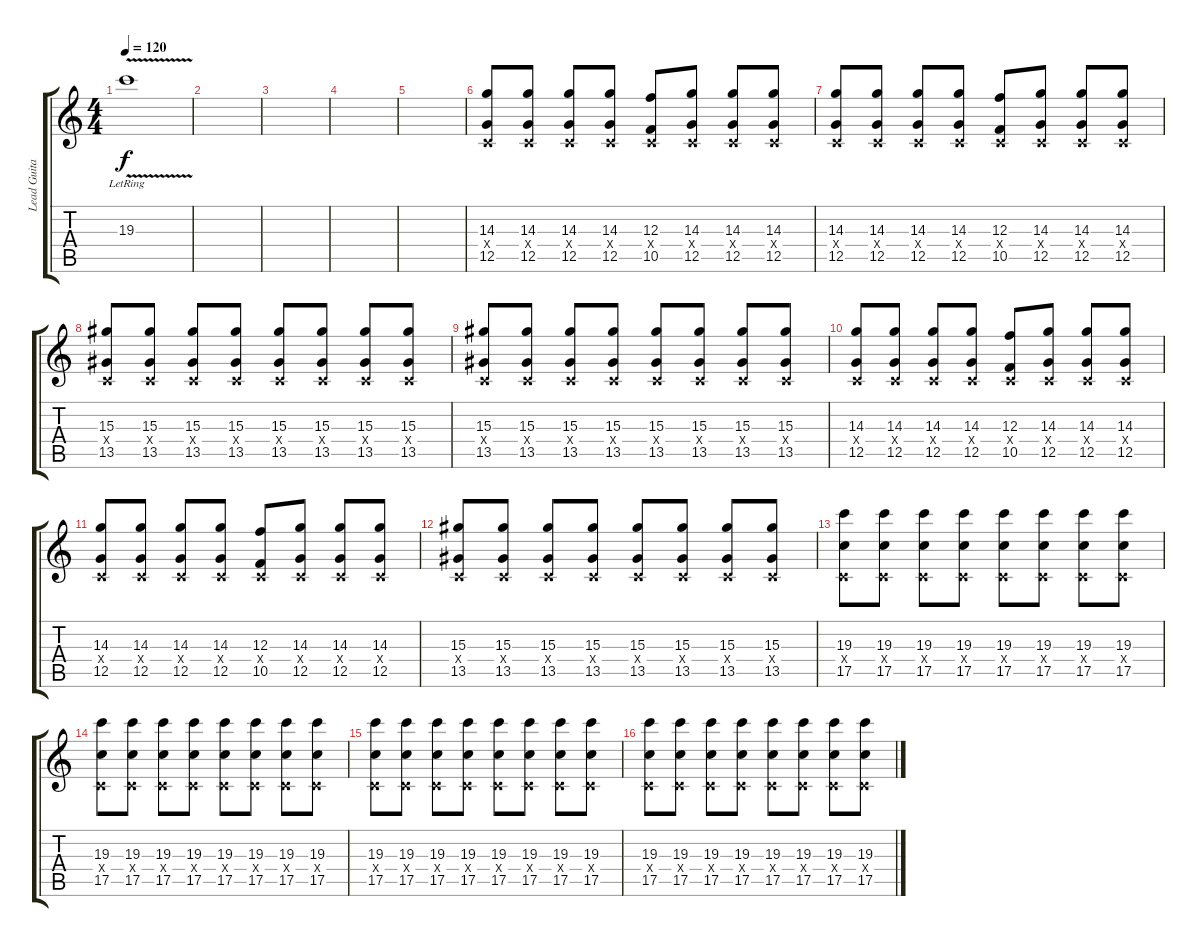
\track ("Lead Guitar" "Lead Guita") {instrument distortionguitar}
\staff {score tabs}
\tuning (D4 A3 F3 C3 G2 C2) {hide}
\ts (4 4)
\tempo 120
\clef g2
\ks c
19.3{v lr}.1{dy f} |
|
|
|
|
(14.3 0.4{x} 12.5).8 (14.3 0.4{x} 12.5).8 (14.3 0.4{x} 12.5).8 (14.3 0.4{x} 12.5).8 (12.3 0.4{x} 10.5).8 (14.3 0.4{x} 12.5).8 (14.3 0.4{x} 12.5).8 (14.3 0.4{x} 12.5).8 |
(14.3 0.4{x} 12.5).8 (14.3 0.4{x} 12.5).8 (14.3 0.4{x} 12.5).8 (14.3 0.4{x} 12.5).8 (12.3 0.4{x} 10.5).8 (14.3 0.4{x} 12.5).8 (14.3 0.4{x} 12.5).8 (14.3 0.4{x} 12.5).8 |
(15.3 0.4{x} 13.5).8 (15.3 0.4{x} 13.5).8 (15.3 0.4{x} 13.5).8 (15.3 0.4{x} 13.5).8 (15.3 0.4{x} 13.5).8 (15.3 0.4{x} 13.5).8 (15.3 0.4{x} 13.5).8 (15.3 0.4{x} 13.5).8 |
(15.3 0.4{x} 13.5).8 (15.3 0.4{x} 13.5).8 (15.3 0.4{x} 13.5).8 (15.3 0.4{x} 13.5).8 (15.3 0.4{x} 13.5).8 (15.3 0.4{x} 13.5).8 (15.3 0.4{x} 13.5).8 (15.3 0.4{x} 13.5).8 |
(14.3 0.4{x} 12.5).8 (14.3 0.4{x} 12.5).8 (14.3 0.4{x} 12.5).8 (14.3 0.4{x} 12.5).8 (12.3 0.4{x} 10.5).8 (14.3 0.4{x} 12.5).8 (14.3 0.4{x} 12.5).8 (14.3 0.4{x} 12.5).8 |
(14.3 0.4{x} 12.5).8 (14.3 0.4{x} 12.5).8 (14.3 0.4{x} 12.5).8 (14.3 0.4{x} 12.5).8 (12.3 0.4{x} 10.5).8 (14.3 0.4{x} 12.5).8 (14.3 0.4{x} 12.5).8 (14.3 0.4{x} 12.5).8 |
(15.3 0.4{x} 13.5).8 (15.3 0.4{x} 13.5).8 (15.3 0.4{x} 13.5).8 (15.3 0.4{x} 13.5).8 (15.3 0.4{x} 13.5).8 (15.3 0.4{x} 13.5).8 (15.3 0.4{x} 13.5).8 (15.3 0.4{x} 13.5).8 |
(19.3 0.4{x} 17.5).8 (19.3 0.4{x} 17.5).8 (19.3 0.4{x} 17.5).8 (19.3 0.4{x} 17.5).8 (19.3 0.4{x} 17.5).8 (19.3 0.4{x} 17.5).8 (19.3 0.4{x} 17.5).8 (19.3 0.4{x} 17.5).8 |
(19.3 0.4{x} 17.5).8 (19.3 0.4{x} 17.5).8 (19.3 0.4{x} 17.5).8 (19.3 0.4{x} 17.5).8 (19.3 0.4{x} 17.5).8 (19.3 0.4{x} 17.5).8 (19.3 0.4{x} 17.5).8 (19.3 0.4{x} 17.5).8 |
(19.3 0.4{x} 17.5).8 (19.3 0.4{x} 17.5).8 (19.3 0.4{x} 17.5).8 (19.3 0.4{x} 17.5).8 (19.3 0.4{x} 17.5).8 (19.3 0.4{x} 17.5).8 (19.3 0.4{x} 17.5).8 (19.3 0.4{x} 17.5).8 |
(19.3 0.4{x} 17.5).8 (19.3 0.4{x} 17.5).8 (19.3 0.4{x} 17.5).8 (19.3 0.4{x} 17.5).8 (19.3 0.4{x} 17.5).8 (19.3 0.4{x} 17.5).8 (19.3 0.4{x} 17.5).8 (19.3 0.4{x} 17.5).8
